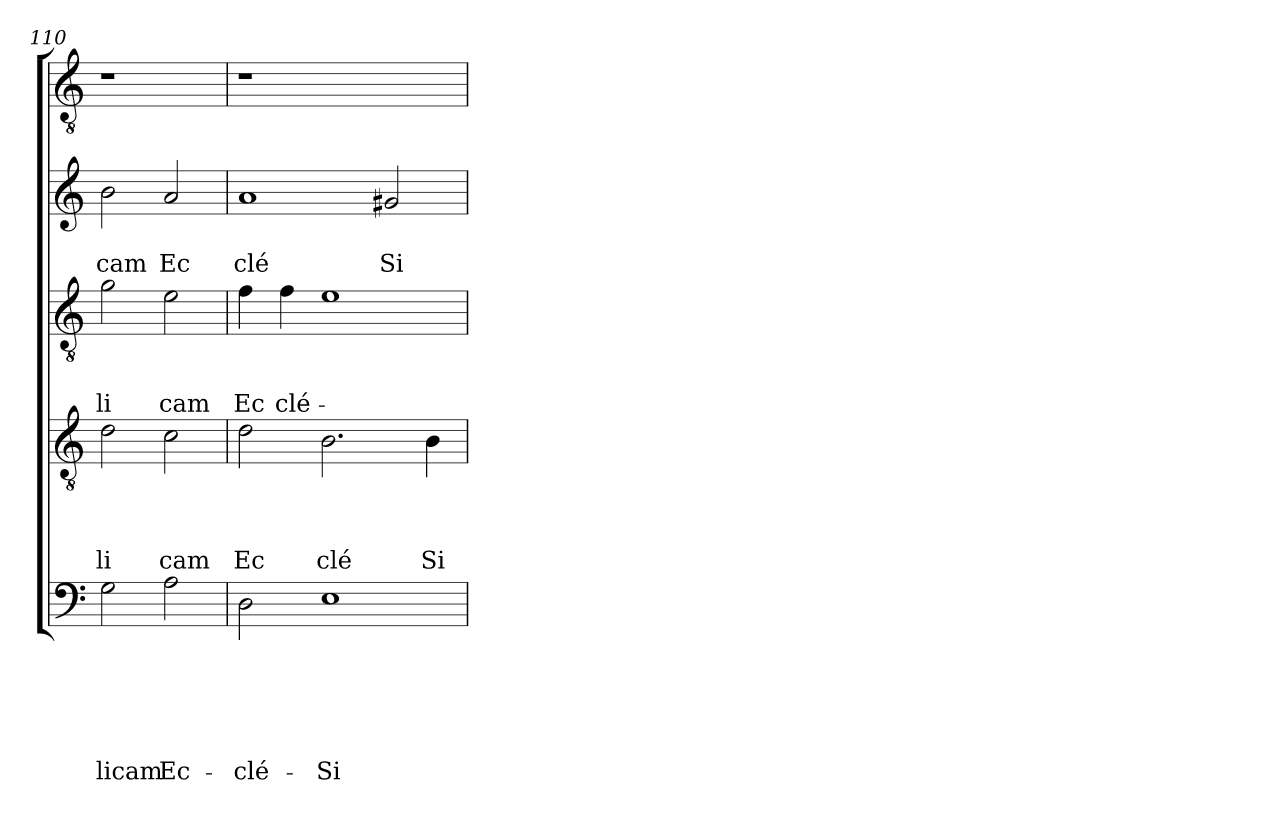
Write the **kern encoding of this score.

**kern	**text	**text	**text	**text	**text	**text	**kern	**text	**text	**text	**text	**kern	**text	**text	**text	**kern	**text	**text	**kern
*part5	*part5	*part5	*part5	*part5	*part5	*part5	*part4	*part4	*part4	*part4	*part4	*part3	*part3	*part3	*part3	*part2	*part2	*part2	*part1
*staff5	*staff5	*staff5	*staff5	*staff5	*staff5	*staff5	*staff4	*staff4	*staff4	*staff4	*staff4	*staff3	*staff3	*staff3	*staff3	*staff2	*staff2	*staff2	*staff1
*clefF4	*	*	*	*	*	*	*clefGv2	*	*	*	*	*clefGv2	*	*	*	*clefG2	*	*	*clefGv2
*k[]	*	*	*	*	*	*	*k[]	*	*	*	*	*k[]	*	*	*	*k[]	*	*	*k[]
*C:	*	*	*	*	*	*	*C:	*	*	*	*	*C:	*	*	*	*C:	*	*	*C:
=110	=110	=110	=110	=110	=110	=110	=110	=110	=110	=110	=110	=110	=110	=110	=110	=110	=110	=110	=110
!	!	!	!	!	!	!LO:LY:b	!	!	!	!	!LO:LY:b	!	!	!	!LO:LY:b	!	!	!LO:LY:b	!
2G\	.	.	.	.	.	-licam	2d\	.	.	.	li	2g\	.	.	li	2b\	.	cam	1r
!	!	!	!	!	!	!LO:LY:b	!	!	!	!	!LO:LY:b	!	!	!	!LO:LY:b	!	!	!LO:LY:b	!
2A\	.	.	.	.	.	Ec-	2c\	.	.	.	cam	2e\	.	.	cam	2a/	.	Ec	.
!!LO:LB:g=z
=111	=111	=111	=111	=111	=111	=111	=111	=111	=111	=111	=111	=111	=111	=111	=111	=111	=111	=111	=111
!	!	!	!	!	!	!LO:LY:b	!	!	!	!	!LO:LY:b	!	!	!	!LO:LY:b	!	!	!LO:LY:b	!
2D\	.	.	.	.	.	-clé-	2d\	.	.	.	Ec	4f\	.	.	Ec	1a	.	clé	1r
!	!	!	!	!	!	!	!	!	!	!	!	!	!	!	!LO:LY:b	!	!	!	!
.	.	.	.	.	.	.	.	.	.	.	.	4f\	.	.	clé-	.	.	.	.
!	!	!	!	!	!	!LO:LY:b	!	!	!	!	!LO:LY:b	!	!	!	!	!	!	!	!
1E	.	.	.	.	.	-Si	2.B\	.	.	.	clé	1e	.	.	.	.	.	.	.
!	!	!	!	!	!	!	!	!	!	!	!	!	!	!	!	!	!	!LO:LY:b	!
.	.	.	.	.	.	.	.	.	.	.	.	.	.	.	.	2g#/	.	Si	2ryy
!	!	!	!	!	!	!	!	!	!	!	!LO:LY:b	!	!	!	!	!	!	!	!
.	.	.	.	.	.	.	4B\	.	.	.	Si	.	.	.	.	.	.	.	.
=	=	=	=	=	=	=	=	=	=	=	=	=	=	=	=	=	=	=	=
*-	*-	*-	*-	*-	*-	*-	*-	*-	*-	*-	*-	*-	*-	*-	*-	*-	*-	*-	*-
